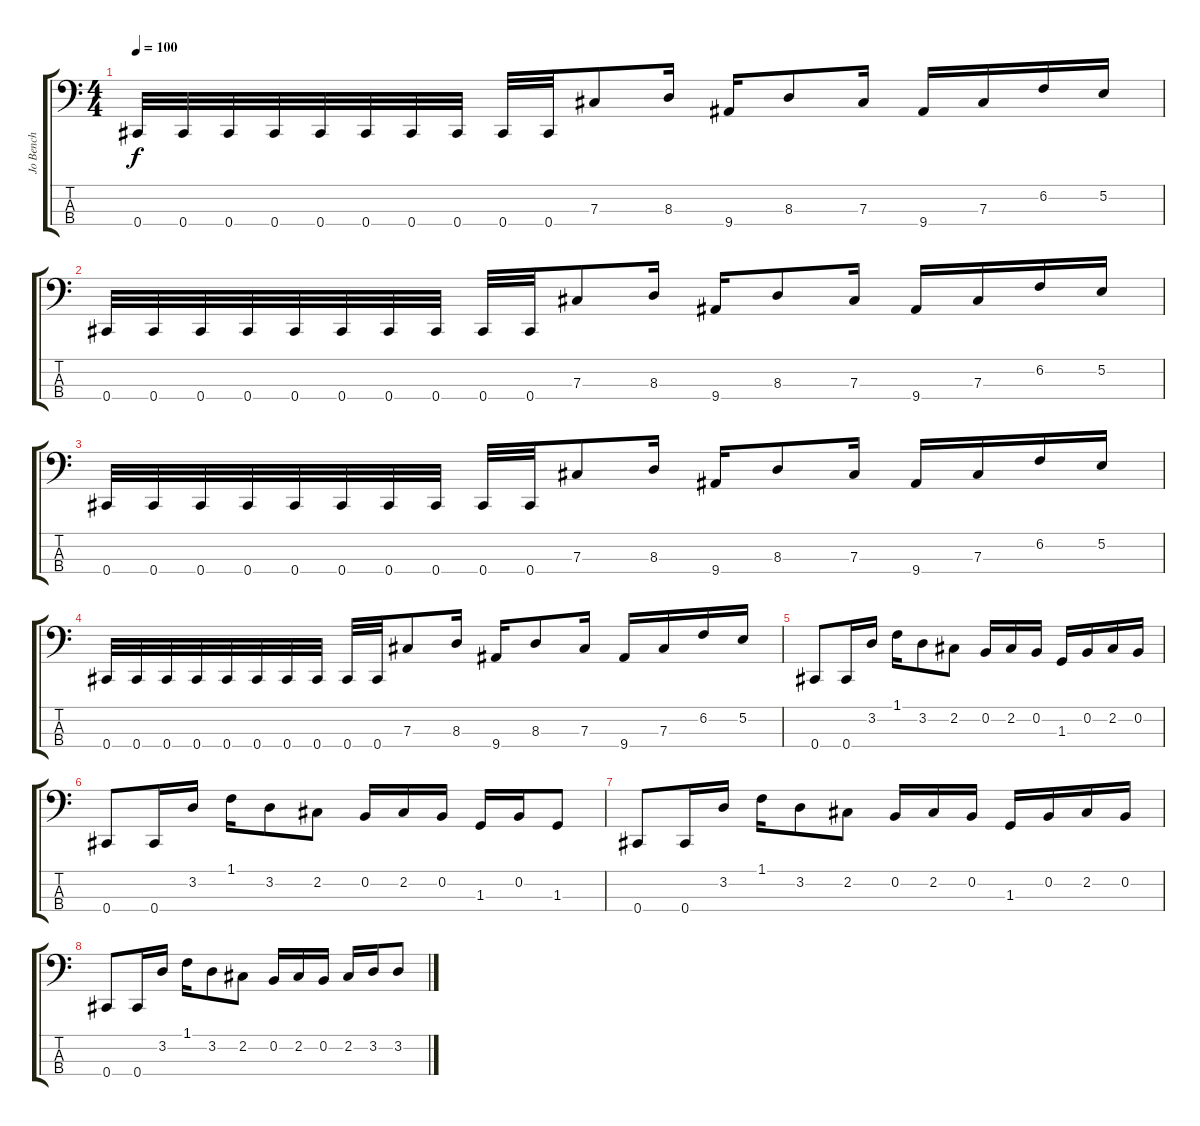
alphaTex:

\track ("Jo Bench" "Jo Bench") {instrument electricbassfinger}
\staff {score tabs}
\tuning (E2 B1 Gb1 Db1) {hide}
\ts (4 4)
\tempo 100
\clef f4
\ks c
0.4.32{dy f} 0.4.32 0.4.32 0.4.32 0.4.32 0.4.32 0.4.32 0.4.32 0.4.32 0.4.32 7.3.8 8.3.16 9.4.16 8.3.8 7.3.16 9.4.16 7.3.16 6.2.16 5.2.16 |
0.4.32 0.4.32 0.4.32 0.4.32 0.4.32 0.4.32 0.4.32 0.4.32 0.4.32 0.4.32 7.3.8 8.3.16 9.4.16 8.3.8 7.3.16 9.4.16 7.3.16 6.2.16 5.2.16 |
0.4.32 0.4.32 0.4.32 0.4.32 0.4.32 0.4.32 0.4.32 0.4.32 0.4.32 0.4.32 7.3.8 8.3.16 9.4.16 8.3.8 7.3.16 9.4.16 7.3.16 6.2.16 5.2.16 |
0.4.32 0.4.32 0.4.32 0.4.32 0.4.32 0.4.32 0.4.32 0.4.32 0.4.32 0.4.32 7.3.8 8.3.16 9.4.16 8.3.8 7.3.16 9.4.16 7.3.16 6.2.16 5.2.16 |
0.4.8 0.4.16 3.2.16 1.1.16 3.2.8 2.2.8 0.2.16 2.2.16 0.2.16 1.3.16 0.2.16 2.2.16 0.2.16 |
0.4.8 0.4.16 3.2.16 1.1.16 3.2.8 2.2.8 0.2.16 2.2.16 0.2.16 1.3.16 0.2.16 1.3.8 |
0.4.8 0.4.16 3.2.16 1.1.16 3.2.8 2.2.8 0.2.16 2.2.16 0.2.16 1.3.16 0.2.16 2.2.16 0.2.16 |
0.4.8 0.4.16 3.2.16 1.1.16 3.2.8 2.2.8 0.2.16 2.2.16 0.2.16 2.2.16 3.2.16 3.2.8
